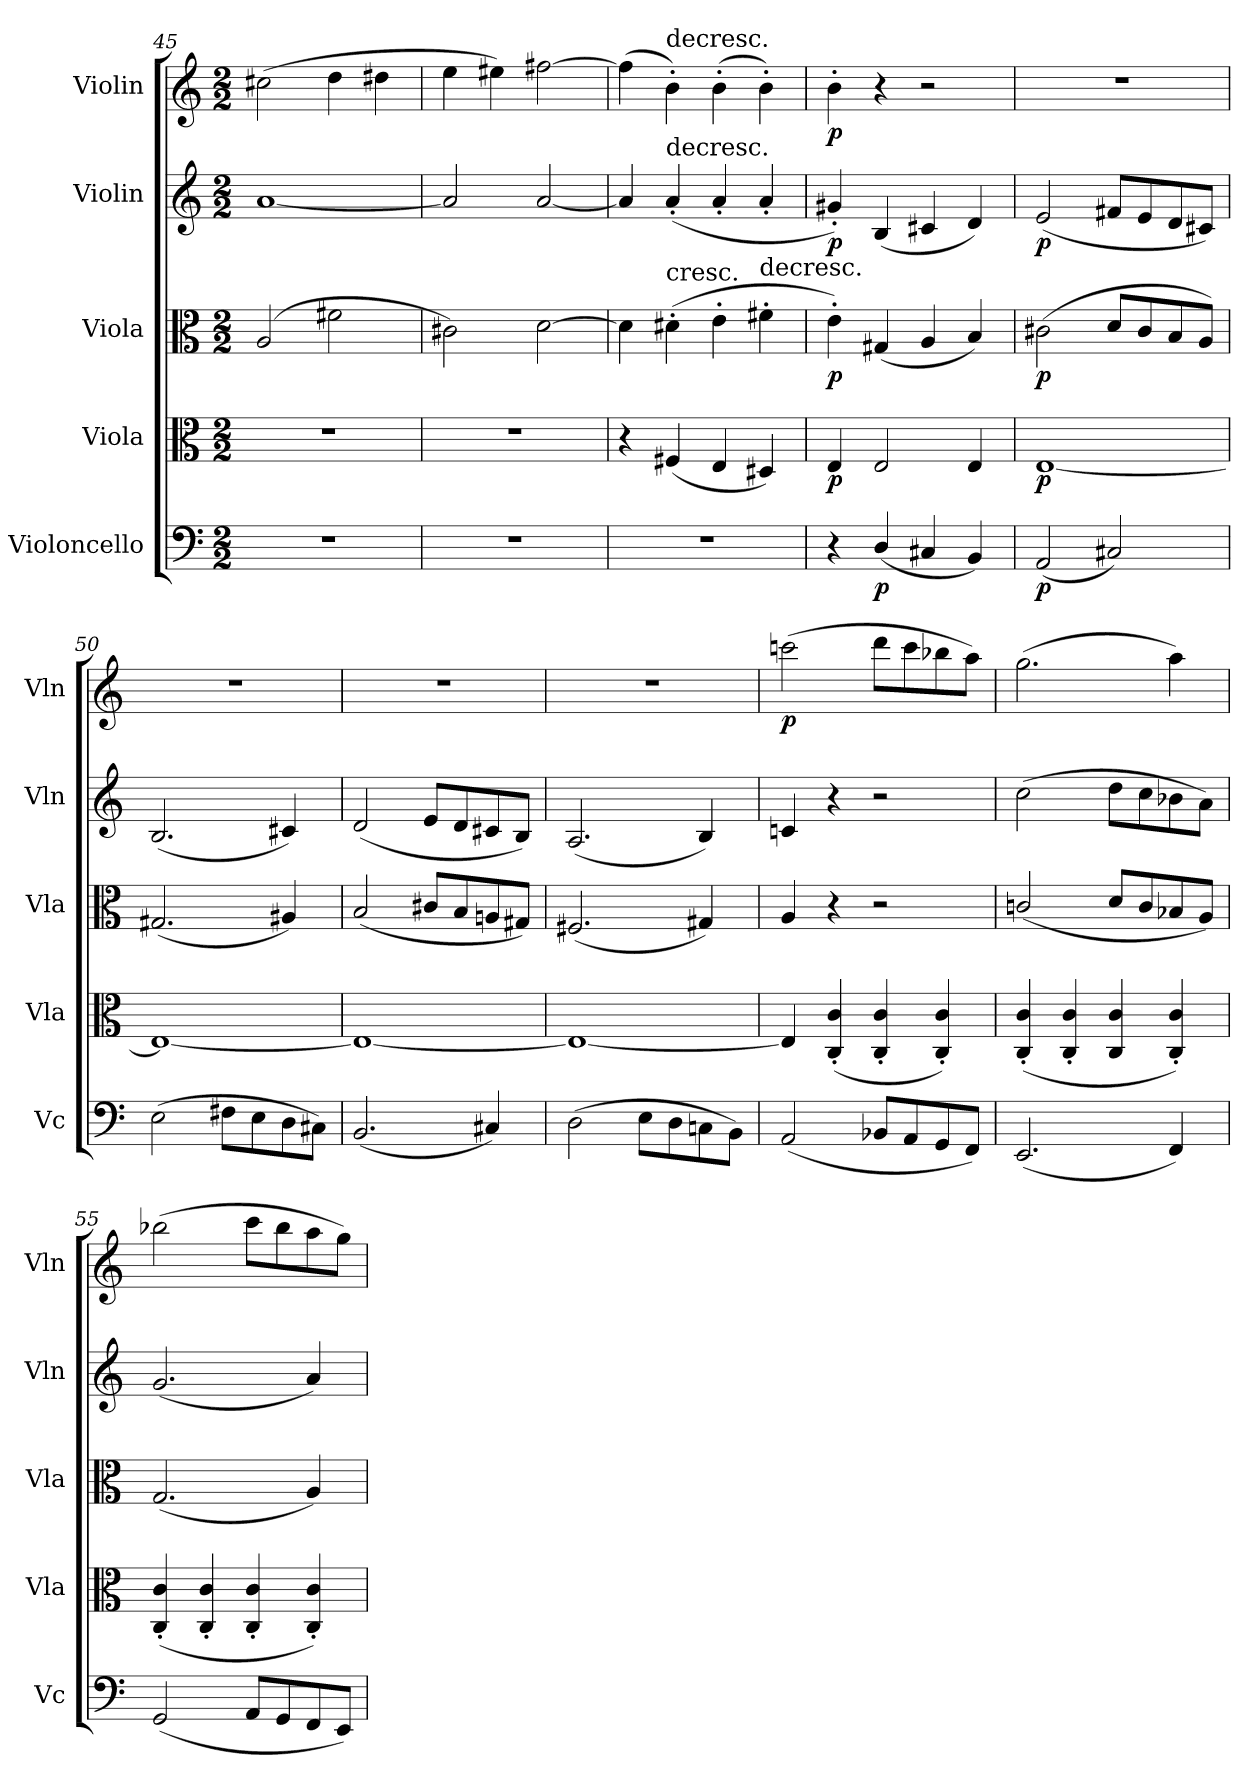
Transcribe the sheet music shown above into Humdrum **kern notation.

**kern	**dynam	**kern	**dynam	**kern	**dynam	**kern	**dynam	**kern	**dynam
*part5	*part5	*part4	*part4	*part3	*part3	*part2	*part2	*part1	*part1
*staff5	*staff5	*staff4	*staff4	*staff3	*staff3	*staff2	*staff2	*staff1	*staff1
*I"Violoncello	*	*I"Viola	*	*I"Viola	*	*I"Violin	*	*I"Violin	*
*I'Vc	*	*I'Vla	*	*I'Vla	*	*I'Vln	*	*I'Vln	*
*clefF4	*	*clefC3	*	*clefC3	*	*clefG2	*	*clefG2	*
*k[]	*	*k[]	*	*k[]	*	*k[]	*	*k[]	*
*M2/2	*	*M2/2	*	*M2/2	*	*M2/2	*	*M2/2	*
=45	=45	=45	=45	=45	=45	=45	=45	=45	=45
1r	.	1r	.	(2A/	.	[1a	.	(2cc#X\	.
.	.	.	.	2f#X\	.	.	.	4dd\	.
.	.	.	.	.	.	.	.	4dd#X\	.
=46	=46	=46	=46	=46	=46	=46	=46	=46	=46
1r	.	1r	.	2c#X\)	.	2a/]	.	4ee\	.
.	.	.	.	.	.	.	.	4ee#X\)	.
.	.	.	.	[2d\	.	[2a/	.	[2ff#X\	.
=47	=47	=47	=47	=47	=47	=47	=47	=47	=47
1r	.	4r	.	4d\]	.	4a/]	.	(4ff#\]	.
!	!	!	!	!	!	!	!	!LO:TX:t=decresc.	!
!	!	!	!	!	!	!LO:TX:t=decresc.	!	!	!
!	!	!	!	!LO:TX:t=cresc.	!	!	!	!	!
.	.	(4F#X/	.	(4d#X'\	.	(4a'/	.	4b'\)	.
.	.	4E/	.	4e'\	.	4a'/	.	(4b'\	.
!	!	!	!	!LO:TX:t=decresc.	!	!	!	!	!
.	.	4D#X/)	.	4f#X'\	.	4a'/	.	4b'\)	.
=48	=48	=48	=48	=48	=48	=48	=48	=48	=48
4r	.	4E/	p	4e'\)	p	4g#X'/)	p	4b'\	p
(4D/	p	2E/	.	(4G#X/	.	(4B/	.	4r	.
4C#X/	.	.	.	4A/	.	4c#X/	.	2r	.
4BB/)	.	4E/	.	4B/)	.	4d/)	.	.	.
=49	=49	=49	=49	=49	=49	=49	=49	=49	=49
(2AA/	p	[1E	p	(2c#X\	p	(2e/	p	1r	.
2C#X/)	.	.	.	8d/L	.	8f#X/L	.	.	.
.	.	.	.	8c#/	.	8e/	.	.	.
.	.	.	.	8B/	.	8d/	.	.	.
.	.	.	.	8A/J)	.	8c#X/J)	.	.	.
=50	=50	=50	=50	=50	=50	=50	=50	=50	=50
(2E\	.	1E_	.	(2.G#X/	.	(2.B/	.	1r	.
8F#X\L	.	.	.	.	.	.	.	.	.
8E\	.	.	.	.	.	.	.	.	.
8D\	.	.	.	4A#X/)	.	4c#X/)	.	.	.
8C#X\J)	.	.	.	.	.	.	.	.	.
=51	=51	=51	=51	=51	=51	=51	=51	=51	=51
(2.BB/	.	1E_	.	(2B/	.	(2d/	.	1r	.
.	.	.	.	8c#X/L	.	8e/L	.	.	.
.	.	.	.	8B/	.	8d/	.	.	.
4C#X/)	.	.	.	8An/	.	8c#X/	.	.	.
.	.	.	.	8G#X/J)	.	8B/J)	.	.	.
=52	=52	=52	=52	=52	=52	=52	=52	=52	=52
(2D\	.	1E_	.	(2.F#X/	.	(2.A/	.	1r	.
8E\L	.	.	.	.	.	.	.	.	.
8D\	.	.	.	.	.	.	.	.	.
8Cn\	.	.	.	4G#X/)	.	4B/)	.	.	.
8BB\J)	.	.	.	.	.	.	.	.	.
=53	=53	=53	=53	=53	=53	=53	=53	=53	=53
(2AA/	.	4E/]	.	4A/	.	4cn/	.	(2cccn\	p
.	.	(4C'/ 4c'/	.	4r	.	4r	.	.	.
8BB-X/L	.	4C'/ 4c'/	.	2r	.	2r	.	8ddd\L	.
8AA/	.	.	.	.	.	.	.	8ccc\	.
8GG/	.	4C'/ 4c'/)	.	.	.	.	.	8bb-X\	.
8FF/J)	.	.	.	.	.	.	.	8aa\J)	.
=54	=54	=54	=54	=54	=54	=54	=54	=54	=54
(2.EE/	.	(4C'/ 4c'/	.	(2cn/	.	(2cc\	.	(2.gg\	.
.	.	4C'/ 4c'/	.	.	.	.	.	.	.
.	.	4C/ 4c/	.	8d/L	.	8dd\L	.	.	.
.	.	.	.	8c/	.	8cc\	.	.	.
4FF/)	.	4C'/ 4c'/)	.	8B-X/	.	8b-X\	.	4aa\)	.
.	.	.	.	8A/J)	.	8a\J)	.	.	.
=55	=55	=55	=55	=55	=55	=55	=55	=55	=55
(2GG/	.	(4C'/ 4c'/	.	(2.G/	.	(2.g/	.	(2bb-X\	.
.	.	4C'/ 4c'/	.	.	.	.	.	.	.
8AA/L	.	4C'/ 4c'/	.	.	.	.	.	8ccc\L	.
8GG/	.	.	.	.	.	.	.	8bb-\	.
8FF/	.	4C'/ 4c'/)	.	4A/)	.	4a/)	.	8aa\	.
8EE/J)	.	.	.	.	.	.	.	8gg\J)	.
=	=	=	=	=	=	=	=	=	=
*-	*-	*-	*-	*-	*-	*-	*-	*-	*-
